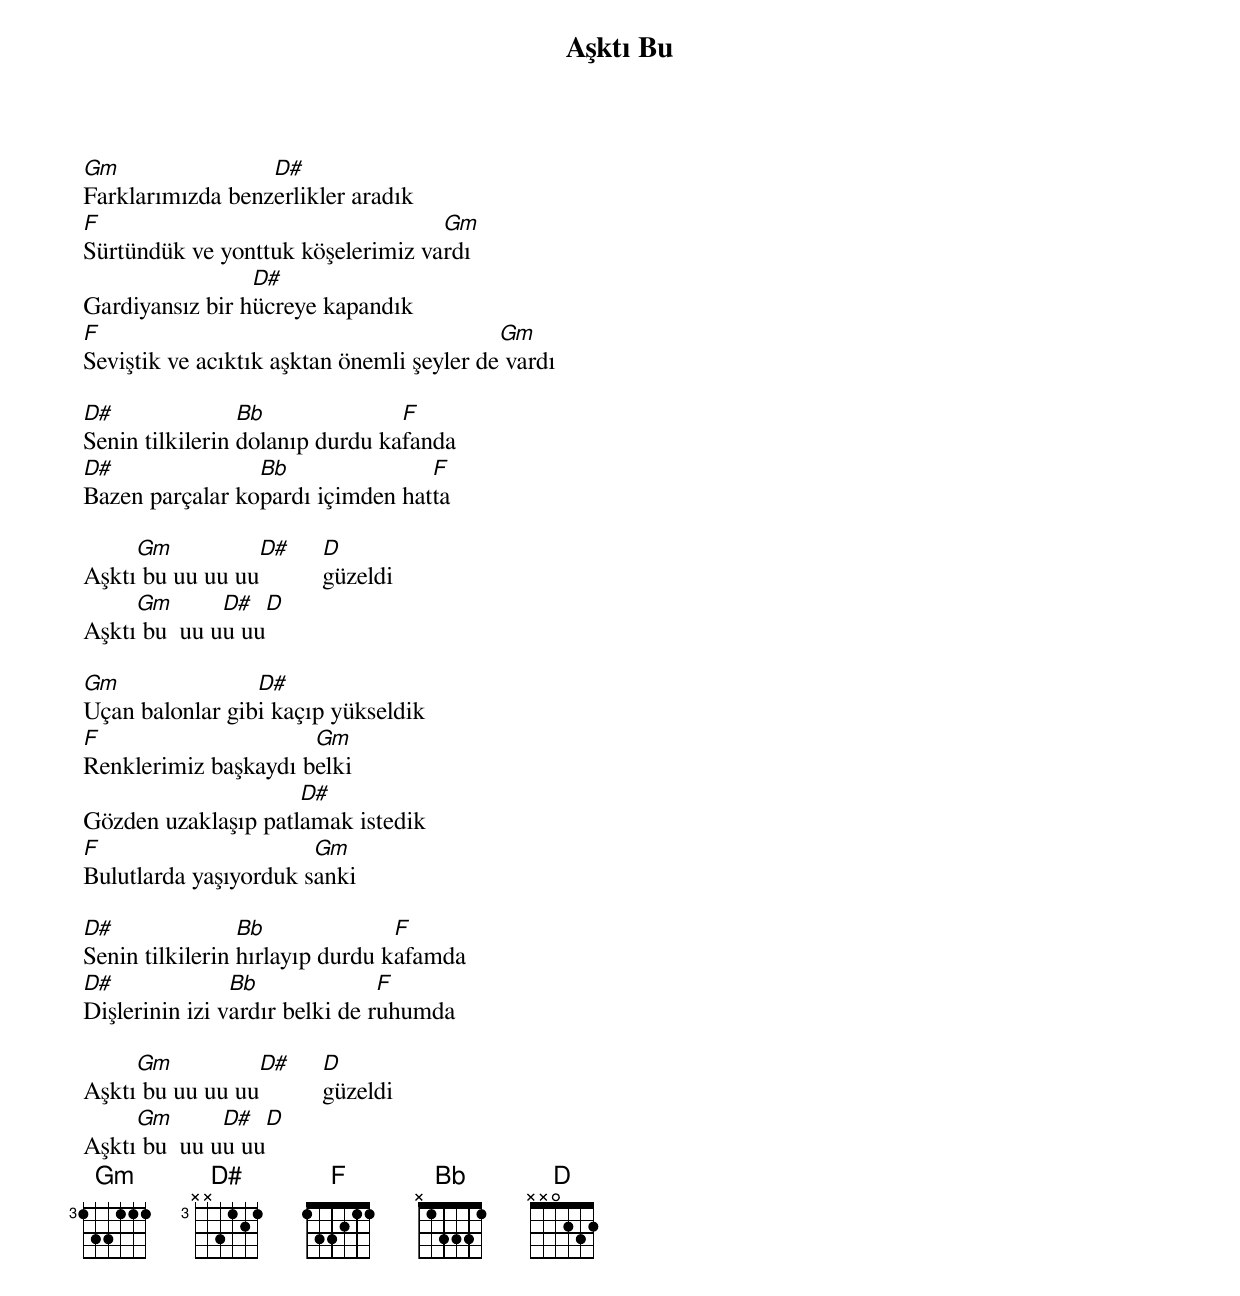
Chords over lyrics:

{title: Aşktı Bu}
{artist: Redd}

Gm                D#
Farklarımızda benzerlikler aradık
F                                  Gm
Sürtündük ve yonttuk köşelerimiz vardı
                 D#
Gardiyansız bir hücreye kapandık
F                                          Gm
Seviştik ve acıktık aşktan önemli şeyler de vardı

D#               Bb              F
Senin tilkilerin dolanıp durdu kafanda
D#               Bb               F
Bazen parçalar kopardı içimden hatta

     Gm          D#   D
Aşktı bu uu uu uu     güzeldi
     Gm       D#  D
Aşktı bu  uu uu uu

Gm               D#
Uçan balonlar gibi kaçıp yükseldik
F                     Gm
Renklerimiz başkaydı belki
                     D#
Gözden uzaklaşıp patlamak istedik
F                      Gm
Bulutlarda yaşıyorduk sanki

D#               Bb              F
Senin tilkilerin hırlayıp durdu kafamda
D#              Bb              F
Dişlerinin izi vardır belki de ruhumda

     Gm          D#   D
Aşktı bu uu uu uu     güzeldi
     Gm       D#  D
Aşktı bu  uu uu uu
